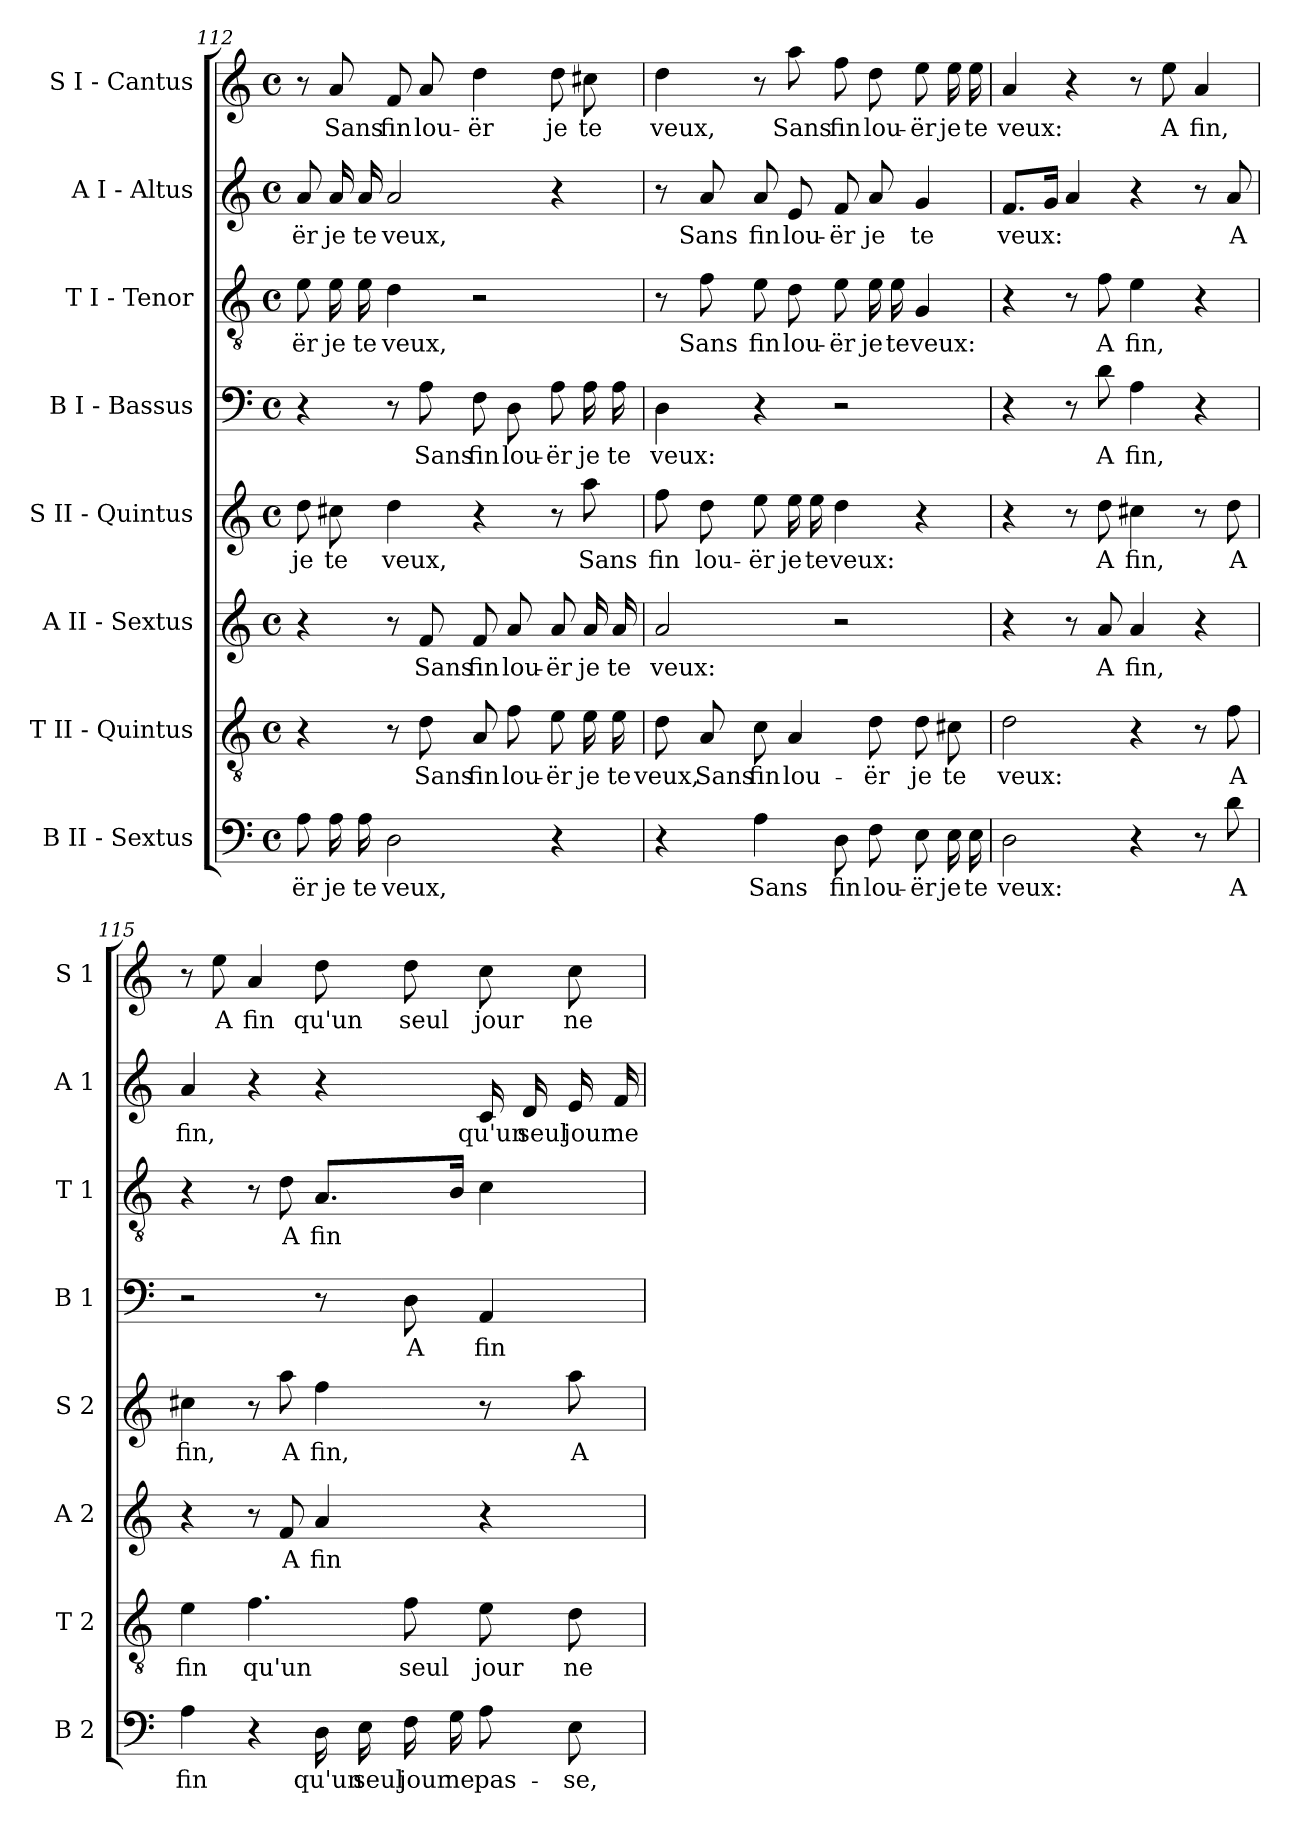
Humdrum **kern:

**kern	**text	**kern	**text	**kern	**text	**kern	**text	**kern	**text	**kern	**text	**kern	**text	**kern	**text
*part8	*part8	*part7	*part7	*part6	*part6	*part5	*part5	*part4	*part4	*part3	*part3	*part2	*part2	*part1	*part1
*staff8	*staff8	*staff7	*staff7	*staff6	*staff6	*staff5	*staff5	*staff4	*staff4	*staff3	*staff3	*staff2	*staff2	*staff1	*staff1
*I"B II - Sextus	*	*I"T II - Quintus	*	*I"A II - Sextus	*	*I"S II - Quintus	*	*I"B I - Bassus	*	*I"T I - Tenor	*	*I"A I - Altus	*	*I"S I - Cantus	*
*I'B 2	*	*I'T 2	*	*I'A 2	*	*I'S 2	*	*I'B 1	*	*I'T 1	*	*I'A 1	*	*I'S 1	*
*clefF4	*	*clefGv2	*	*clefG2	*	*clefG2	*	*clefF4	*	*clefGv2	*	*clefG2	*	*clefG2	*
*k[]	*	*k[]	*	*k[]	*	*k[]	*	*k[]	*	*k[]	*	*k[]	*	*k[]	*
*C:	*	*C:	*	*C:	*	*C:	*	*C:	*	*C:	*	*C:	*	*C:	*
*M4/4	*	*M4/4	*	*M4/4	*	*M4/4	*	*M4/4	*	*M4/4	*	*M4/4	*	*M4/4	*
*met(c)	*	*met(c)	*	*met(c)	*	*met(c)	*	*met(c)	*	*met(c)	*	*met(c)	*	*met(c)	*
=112	=112	=112	=112	=112	=112	=112	=112	=112	=112	=112	=112	=112	=112	=112	=112
!	!LO:LY:b	!	!	!	!	!	!LO:LY:b	!	!	!	!LO:LY:b	!	!LO:LY:b	!	!
8A\	-ër	4r	.	4r	.	8dd\	je	4r	.	8e\	-ër	8a/	-ër	8r	.
!	!LO:LY:b	!	!	!	!	!	!LO:LY:b	!	!	!	!LO:LY:b	!	!LO:LY:b	!	!LO:LY:b
16A\	je	.	.	.	.	8cc#X\	te	.	.	16e\	je	16a/	je	8a/	Sans
!	!LO:LY:b	!	!	!	!	!	!	!	!	!	!LO:LY:b	!	!LO:LY:b	!	!
16A\	te	.	.	.	.	.	.	.	.	16e\	te	16a/	te	.	.
!	!LO:LY:b	!	!	!	!	!	!LO:LY:b	!	!	!	!LO:LY:b	!	!LO:LY:b	!	!LO:LY:b
2D\	veux,	8r	.	8r	.	4dd\	veux,	8r	.	4d\	veux,	2a/	veux,	8f/	fin
!	!	!	!LO:LY:b	!	!LO:LY:b	!	!	!	!LO:LY:b	!	!	!	!	!	!LO:LY:b
.	.	8d\	Sans	8f/	Sans	.	.	8A\	Sans	.	.	.	.	8a/	lou-
!	!	!	!LO:LY:b	!	!LO:LY:b	!	!	!	!LO:LY:b	!	!	!	!	!	!LO:LY:b
.	.	8A/	fin	8f/	fin	4r	.	8F\	fin	2r	.	.	.	4dd\	-ër
!	!	!	!LO:LY:b	!	!LO:LY:b	!	!	!	!LO:LY:b	!	!	!	!	!	!
.	.	8f\	lou-	8a/	lou-	.	.	8D\	lou-	.	.	.	.	.	.
!	!	!	!LO:LY:b	!	!LO:LY:b	!	!	!	!LO:LY:b	!	!	!	!	!	!LO:LY:b
4r	.	8e\	-ër	8a/	-ër	8r	.	8A\	-ër	.	.	4r	.	8dd\	je
!	!	!	!LO:LY:b	!	!LO:LY:b	!	!LO:LY:b	!	!LO:LY:b	!	!	!	!	!	!LO:LY:b
.	.	16e\	je	16a/	je	8aa\	Sans	16A\	je	.	.	.	.	8cc#X\	te
!	!	!	!LO:LY:b	!	!LO:LY:b	!	!	!	!LO:LY:b	!	!	!	!	!	!
.	.	16e\	te	16a/	te	.	.	16A\	te	.	.	.	.	.	.
!!LO:LB:g=z
=113	=113	=113	=113	=113	=113	=113	=113	=113	=113	=113	=113	=113	=113	=113	=113
!	!	!	!LO:LY:b	!	!LO:LY:b	!	!LO:LY:b	!	!LO:LY:b	!	!	!	!	!	!LO:LY:b
4r	.	8d\	veux,	2a/	veux:	8ff\	fin	4D\	veux:	8r	.	8r	.	4dd\	veux,
!	!	!	!LO:LY:b	!	!	!	!LO:LY:b	!	!	!	!LO:LY:b	!	!LO:LY:b	!	!
.	.	8A/	Sans	.	.	8dd\	lou-	.	.	8f\	Sans	8a/	Sans	.	.
!	!LO:LY:b	!	!LO:LY:b	!	!	!	!LO:LY:b	!	!	!	!LO:LY:b	!	!LO:LY:b	!	!
4A\	Sans	8c\	fin	.	.	8ee\	-ër	4r	.	8e\	fin	8a/	fin	8r	.
!	!	!	!LO:LY:b	!	!	!	!LO:LY:b	!	!	!	!LO:LY:b	!	!LO:LY:b	!	!LO:LY:b
.	.	4A/	lou-	.	.	16ee\	je	.	.	8d\	lou-	8e/	lou-	8aa\	Sans
!	!	!	!	!	!	!	!LO:LY:b	!	!	!	!	!	!	!	!
.	.	.	.	.	.	16ee\	te	.	.	.	.	.	.	.	.
!	!LO:LY:b	!	!	!	!	!	!LO:LY:b	!	!	!	!LO:LY:b	!	!LO:LY:b	!	!LO:LY:b
8D\	fin	.	.	2r	.	4dd\	veux:	2r	.	8e\	-ër	8f/	-ër	8ff\	fin
!	!LO:LY:b	!	!LO:LY:b	!	!	!	!	!	!	!	!LO:LY:b	!	!LO:LY:b	!	!LO:LY:b
8F\	lou-	8d\	-ër	.	.	.	.	.	.	16e\	je	8a/	je	8dd\	lou-
!	!	!	!	!	!	!	!	!	!	!	!LO:LY:b	!	!	!	!
.	.	.	.	.	.	.	.	.	.	16e\	te	.	.	.	.
!	!LO:LY:b	!	!LO:LY:b	!	!	!	!	!	!	!	!LO:LY:b	!	!LO:LY:b	!	!LO:LY:b
8E\	-ër	8d\	je	.	.	4r	.	.	.	4G/	veux:	4g/	te	8ee\	-ër
!	!LO:LY:b	!	!LO:LY:b	!	!	!	!	!	!	!	!	!	!	!	!LO:LY:b
16E\	je	8c#X\	te	.	.	.	.	.	.	.	.	.	.	16ee\	je
!	!LO:LY:b	!	!	!	!	!	!	!	!	!	!	!	!	!	!LO:LY:b
16E\	te	.	.	.	.	.	.	.	.	.	.	.	.	16ee\	te
=114	=114	=114	=114	=114	=114	=114	=114	=114	=114	=114	=114	=114	=114	=114	=114
!	!LO:LY:b	!	!LO:LY:b	!	!	!	!	!	!	!	!	!	!LO:LY:b	!	!LO:LY:b
2D\	veux:	2d\	veux:	4r	.	4r	.	4r	.	4r	.	8.f/L	veux:	4a/	veux:
.	.	.	.	.	.	.	.	.	.	.	.	16g/Jk	.	.	.
.	.	.	.	8r	.	8r	.	8r	.	8r	.	4a/	.	4r	.
!	!	!	!	!	!LO:LY:b	!	!LO:LY:b	!	!LO:LY:b	!	!LO:LY:b	!	!	!	!
.	.	.	.	8a/	A	8dd\	A	8d\	A	8f\	A	.	.	.	.
!	!	!	!	!	!LO:LY:b	!	!LO:LY:b	!	!LO:LY:b	!	!LO:LY:b	!	!	!	!
4r	.	4r	.	4a/	fin,	4cc#X\	fin,	4A\	fin,	4e\	fin,	4r	.	8r	.
!	!	!	!	!	!	!	!	!	!	!	!	!	!	!	!LO:LY:b
.	.	.	.	.	.	.	.	.	.	.	.	.	.	8ee\	A
!	!	!	!	!	!	!	!	!	!	!	!	!	!	!	!LO:LY:b
8r	.	8r	.	4r	.	8r	.	4r	.	4r	.	8r	.	4a/	fin,
!	!LO:LY:b	!	!LO:LY:b	!	!	!	!LO:LY:b	!	!	!	!	!	!LO:LY:b	!	!
8d\	A	8f\	A	.	.	8dd\	A	.	.	.	.	8a/	A	.	.
=115	=115	=115	=115	=115	=115	=115	=115	=115	=115	=115	=115	=115	=115	=115	=115
!	!LO:LY:b	!	!LO:LY:b	!	!	!	!LO:LY:b	!	!	!	!	!	!LO:LY:b	!	!
4A\	fin	4e\	fin	4r	.	4cc#X\	fin,	2r	.	4r	.	4a/	fin,	8r	.
!	!	!	!	!	!	!	!	!	!	!	!	!	!	!	!LO:LY:b
.	.	.	.	.	.	.	.	.	.	.	.	.	.	8ee\	A
!	!	!	!LO:LY:b	!	!	!	!	!	!	!	!	!	!	!	!LO:LY:b
4r	.	4.f\	qu'un	8r	.	8r	.	.	.	8r	.	4r	.	4a/	fin
!	!	!	!	!	!LO:LY:b	!	!LO:LY:b	!	!	!	!LO:LY:b	!	!	!	!
.	.	.	.	8f/	A	8aa\	A	.	.	8d\	A	.	.	.	.
!	!LO:LY:b	!	!	!	!LO:LY:b	!	!LO:LY:b	!	!	!	!LO:LY:b	!	!	!	!LO:LY:b
16D\	qu'un	.	.	4a/	fin	4ff\	fin,	8r	.	8.A/L	fin	4r	.	8dd\	qu'un
!	!LO:LY:b	!	!	!	!	!	!	!	!	!	!	!	!	!	!
16E\	seul	.	.	.	.	.	.	.	.	.	.	.	.	.	.
!	!LO:LY:b	!	!LO:LY:b	!	!	!	!	!	!LO:LY:b	!	!	!	!	!	!LO:LY:b
16F\	jour	8f\	seul	.	.	.	.	8D\	A	.	.	.	.	8dd\	seul
!	!LO:LY:b	!	!	!	!	!	!	!	!	!	!	!	!	!	!
16G\	ne	.	.	.	.	.	.	.	.	16B/Jk	.	.	.	.	.
!	!LO:LY:b	!	!LO:LY:b	!	!	!	!	!	!LO:LY:b	!	!	!	!LO:LY:b	!	!LO:LY:b
8A\	pas-	8e\	jour	4r	.	8r	.	4AA/	fin	4c\	.	16c/	qu'un	8cc\	jour
!	!	!	!	!	!	!	!	!	!	!	!	!	!LO:LY:b	!	!
.	.	.	.	.	.	.	.	.	.	.	.	16d/	seul	.	.
!	!LO:LY:b	!	!LO:LY:b	!	!	!	!LO:LY:b	!	!	!	!	!	!LO:LY:b	!	!LO:LY:b
8E\	-se,	8d\	ne	.	.	8aa\	A	.	.	.	.	16e/	jour	8cc\	ne
!	!	!	!	!	!	!	!	!	!	!	!	!	!LO:LY:b	!	!
.	.	.	.	.	.	.	.	.	.	.	.	16f/	ne	.	.
=	=	=	=	=	=	=	=	=	=	=	=	=	=	=	=
*-	*-	*-	*-	*-	*-	*-	*-	*-	*-	*-	*-	*-	*-	*-	*-
